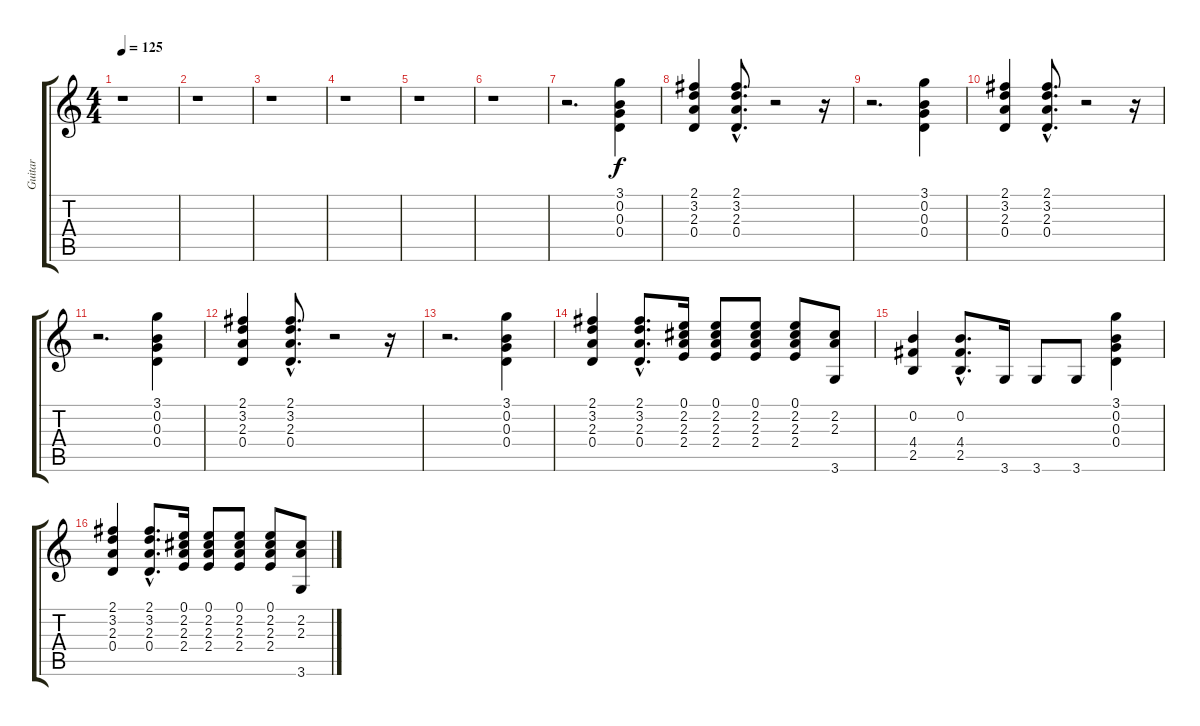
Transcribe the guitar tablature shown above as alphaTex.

\track ("Guitar" "Guitar") {instrument overdrivenguitar}
\staff {score tabs}
\tuning (E4 B3 G3 D3 A2 E2) {hide}
\ts (4 4)
\tempo 125
\clef g2
\ks c
r.1{dy f} |
r.1 |
r.1 |
r.1 |
r.1 |
r.1 |
r.2{d} (3.1 0.2 0.3 0.4).4 |
(2.1 3.2 2.3 0.4).4 (2.1{hac} 3.2{hac} 2.3{hac} 0.4{hac}).8{d} r.2 r.16 |
r.2{d} (3.1 0.2 0.3 0.4).4 |
(2.1 3.2 2.3 0.4).4 (2.1{hac} 3.2{hac} 2.3{hac} 0.4{hac}).8{d} r.2 r.16 |
r.2{d} (3.1 0.2 0.3 0.4).4 |
(2.1 3.2 2.3 0.4).4 (2.1{hac} 3.2{hac} 2.3{hac} 0.4{hac}).8{d} r.2 r.16 |
r.2{d} (3.1 0.2 0.3 0.4).4 |
(2.1 3.2 2.3 0.4).4 (2.1{hac} 3.2{hac} 2.3{hac} 0.4{hac}).8{d} (0.1 2.2 2.3 2.4).16 (0.1 2.2 2.3 2.4).8 (0.1 2.2 2.3 2.4).8 (0.1 2.2 2.3 2.4).8 (2.2 2.3 3.6).8 |
(0.2 4.4 2.5).4 (0.2{hac} 4.4{hac} 2.5{hac}).8{d} 3.6.16 3.6.8 3.6.8 (3.1 0.2 0.3 0.4).4 |
(2.1 3.2 2.3 0.4).4 (2.1{hac} 3.2{hac} 2.3{hac} 0.4{hac}).8{d} (0.1 2.2 2.3 2.4).16 (0.1 2.2 2.3 2.4).8 (0.1 2.2 2.3 2.4).8 (0.1 2.2 2.3 2.4).8 (2.2 2.3 3.6).8
